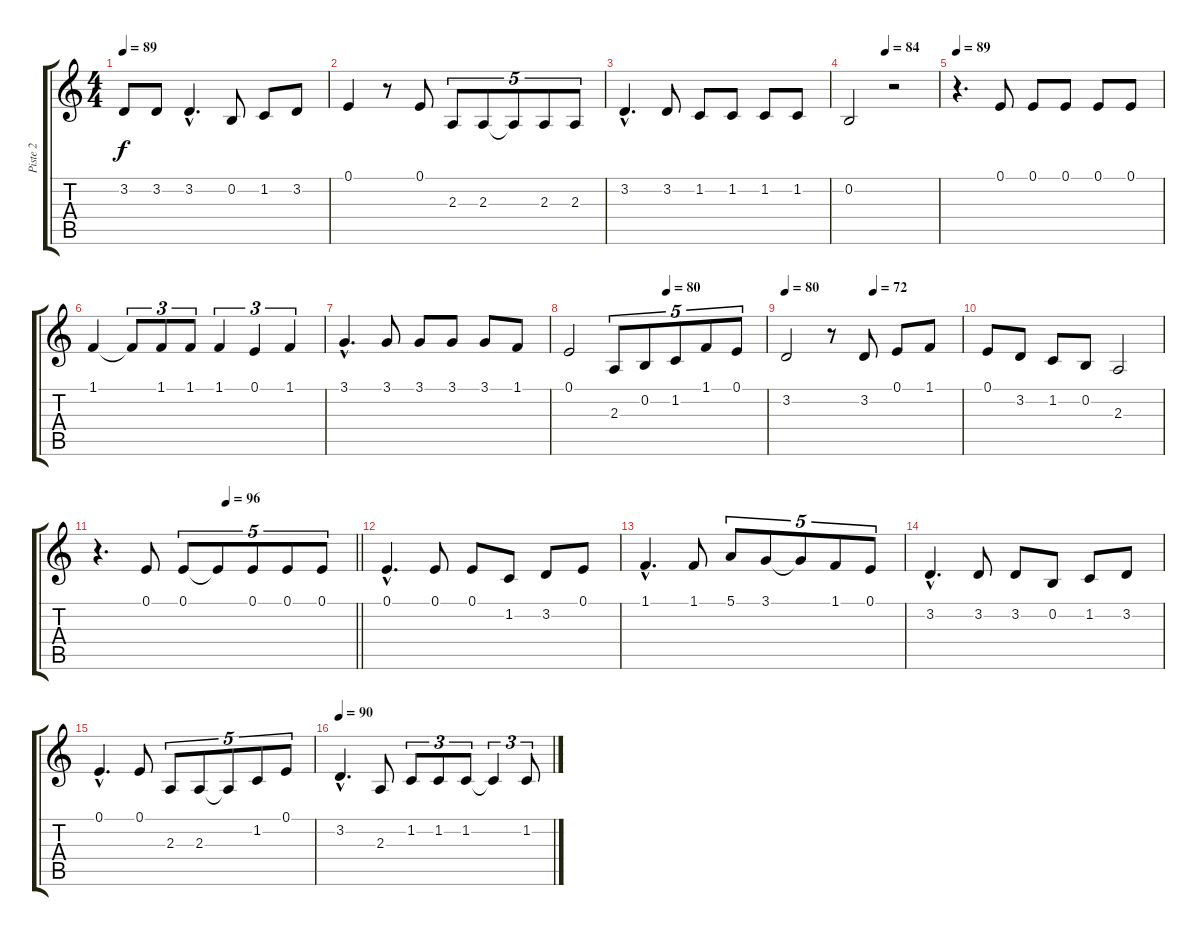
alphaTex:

\track ("Piste 2" "Piste 2") {instrument flute}
\staff {score tabs}
\tuning (E4 B3 G3 D3 A2 E2) {hide}
\ts (4 4)
\tempo 89
\clef g2
\ks c
3.2.8{dy f} 3.2.8 3.2{hac}.4{d} 0.2.8 1.2.8 3.2.8 |
0.1.4 r.8 0.1.8 2.3.8{tu (5 4)} 2.3.8{tu (5 4)} 2.3{t}.8{tu (5 4)} 2.3.8{tu (5 4)} 2.3.8{tu (5 4)} |
3.2{hac}.4{d} 3.2.8 1.2.8 1.2.8 1.2.8 1.2.8 |
\tempo (84 0.4166666666666667)
0.2.2 r.2 |
\tempo 89
r.4{d} 0.1.8 0.1.8 0.1.8 0.1.8 0.1.8 |
1.1.4 1.1{t}.8{tu (3 2)} 1.1.8{tu (3 2)} 1.1.8{tu (3 2)} 1.1.4{tu (3 2)} 0.1.4{tu (3 2)} 1.1.4{tu (3 2)} |
3.1{hac}.4{d} 3.1.8 3.1.8 3.1.8 3.1.8 1.1.8 |
\tempo (80 0.5)
0.1.2 2.3.8{tu (5 4)} 0.2.8{tu (5 4)} 1.2.8{tu (5 4)} 1.1.8{tu (5 4)} 0.1.8{tu (5 4)} |
\tempo 80
\tempo (72 0.5)
3.2.2 r.8 3.2.8 0.1.8 1.1.8 |
0.1.8 3.2.8 1.2.8 0.2.8 2.3.2 |
\tempo (96 0.5)
\barLineRight lightlight
r.4{d} 0.1.8 0.1.8{tu (5 4)} 0.1{t}.8{tu (5 4)} 0.1.8{tu (5 4)} 0.1.8{tu (5 4)} 0.1.8{tu (5 4)} |
0.1{hac}.4{d} 0.1.8 0.1.8 1.2.8 3.2.8 0.1.8 |
1.1{hac}.4{d} 1.1.8 5.1.8{tu (5 4)} 3.1.8{tu (5 4)} 3.1{t}.8{tu (5 4)} 1.1.8{tu (5 4)} 0.1.8{tu (5 4)} |
3.2{hac}.4{d} 3.2.8 3.2.8 0.2.8 1.2.8 3.2.8 |
0.1{hac}.4{d} 0.1.8 2.3.8{tu (5 4)} 2.3.8{tu (5 4)} 2.3{t}.8{tu (5 4)} 1.2.8{tu (5 4)} 0.1.8{tu (5 4)} |
\tempo 90
3.2{hac}.4{d} 2.3.8 1.2.8{tu (3 2)} 1.2.8{tu (3 2)} 1.2.8{tu (3 2)} 1.2{t}.4{tu (3 2)} 1.2.8{tu (3 2)}
